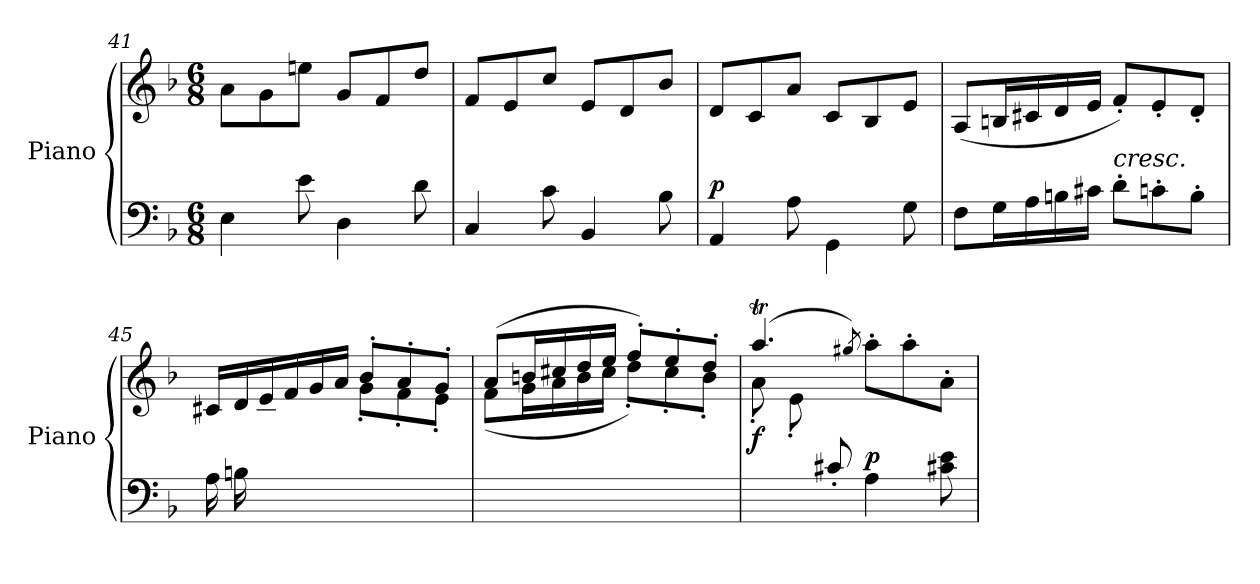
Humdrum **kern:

**kern	**kern	**dynam
*part1	*part1	*part1
*staff2	*staff1	*staff1/2
*I"Piano	*	*
*I'Piano	*	*
*clefF4	*clefG2	*
*k[b-]	*k[b-]	*
*M6/8	*M6/8	*
=41	=41	=41
*^	*	*
4ryy	4E\	8a\L	.
.	.	8g\	.
8e\	8ryy	8een\J	.
4ryy	4D\	8g/L	.
.	.	8f/	.
8d\	8ryy	8dd/J	.
*v	*v	*	*
=42	=42	=42
4C/	8f/L	.
.	8e/	.
8c\	8cc/J	.
4BB-/	8e/L	.
.	8d/	.
8B-\	8b-/J	.
!!LO:LB:g=z
=43	=43	=43
*^	*^	*
!	!	!	!	!LO:DY:a=2
4AA/	4.ryy	8d/L	4.ryy	p
.	.	8c/	.	.
8A\	.	8a/J	.	.
4.ryy	4GG\	4ryy	8c/L	.
.	.	.	8B-/	.
.	8G\	8ryy	8e/J	.
=44	=44	=44	=44	=44
4.ryy	(>8F\L	4ryy	(<8A/L	.
.	16G\L	.	16Bn/L	.
.	16A\	.	16c#X/	.
.	16Bn\	8ryy	16d/	.
.	16c#X\JJ	.	16e/JJ	.
!LO:TX:a:i:t=cresc.	!	!	!	!
8d'\L	4.ryy	4.ryy	8f'/L)	.
8cn'\	.	.	8e'/	.
8B'\J	.	.	8d'/J	.
*v	*v	*	*	*
=45	=45	=45	=45
(<16A\LL	16c#X/LL	8ryy	.
16Bn\	16d/	.	.
2ryy	16e/	16c#\	.
.	16f/	16d\	.
.	16g/	16e\	.
.	16a/JJ	16f\JJ	.
.	8b-'>/L)	8g'<\L)	.
.	8a'>/	8f'<\	.
8ryy	8g'>/J	8e'<\J	.
=46	=46	=46	=46
2.ryy	(8a/L	(8f\L	.
.	16bn/L	16g\L	.
.	16cc#X/	16a\	.
.	16dd/	16b\	.
.	16ee/JJ	16cc#\JJ	.
.	8ff'/L)	8dd'\L)	.
.	8ee'/	8cc#'\	.
.	8dd'/J	8b'\J	.
!!LO:LB:g=z	!!
=47	=47	=47	=47
*^	*	*	*
!	!	!	!	!LO:DY:b
4ryy	4ryy	(<4.aat/	8a'\L	f
.	.	.	8eTTT'\	.
8c#X'/J	8ryy	.	2ryy	.
.	.	8qgg#X/)	.	.
!	!	!	!	!LO:DY:a=2
4.ryy	4A\	8aa'\L	.	p
.	.	8aa'\	.	.
.	8c#X\ 8e\	8a'\J	.	.
*v	*v	*	*	*
*	*v	*v	*
=	=	=
*-	*-	*-
